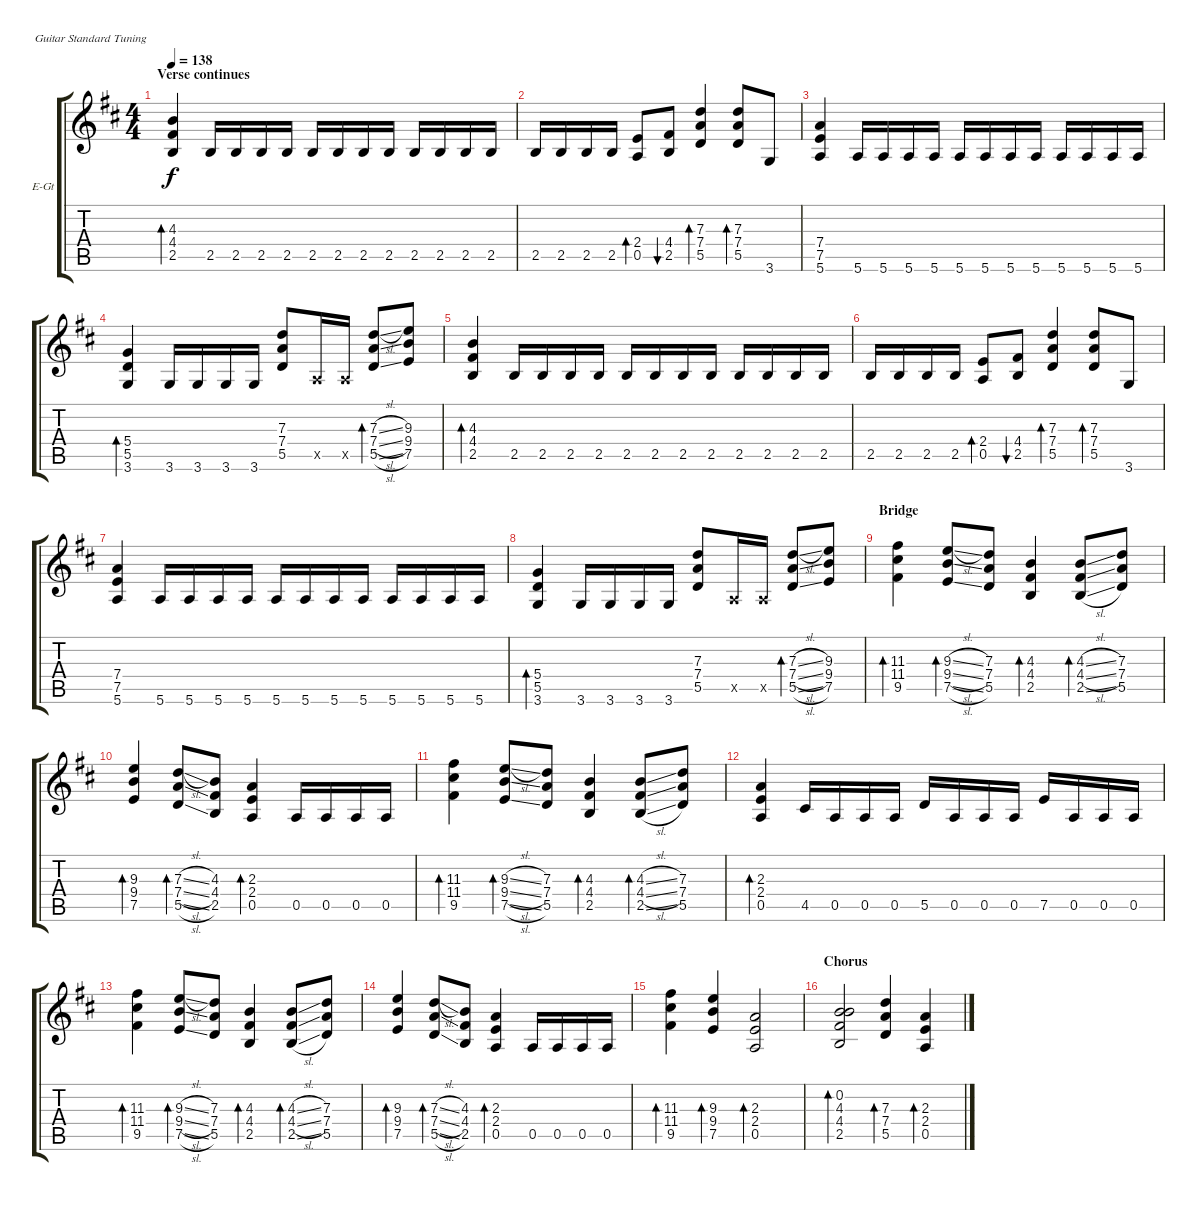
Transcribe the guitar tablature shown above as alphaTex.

\defaultSystemsLayout 4
\bracketExtendMode groupsimilarinstruments
\firstSystemTrackNameOrientation horizontal
\otherSystemsTrackNameOrientation horizontal
\track ("Electric Guitar" "E-Gt") {instrument distortionguitar}
\staff {score tabs}
\tuning (E4 B3 G3 D3 A2 E2)
\ts (4 4)
\section ("" "Verse continues")
\tempo 138
\clef g2
\ks d
(2.5 4.4 4.3).4{bd 30 dy f} 2.5.16 2.5.16 2.5.16 2.5.16 2.5.16 2.5.16 2.5.16 2.5.16 2.5.16 2.5.16 2.5.16 2.5.16 |
2.5.16 2.5.16 2.5.16 2.5.16 (0.5 2.4).8{bd 30} (2.5 4.4).8{bu 30} (5.5 7.4 7.3).4{bd 30} (5.5 7.4 7.3).8{bd 30} 3.6.8 |
(5.6 7.5 7.4).4 5.6.16 5.6.16 5.6.16 5.6.16 5.6.16 5.6.16 5.6.16 5.6.16 5.6.16 5.6.16 5.6.16 5.6.16 |
(3.6 5.5 5.4).4{bd 30} 3.6.16 3.6.16 3.6.16 3.6.16 (5.5 7.4 7.3).8 0.5{x}.16 0.5{x}.16 (5.5{sl} 7.4{sl} 7.3{sl}).8{bd 30} (7.5 9.4 9.3).8 |
(2.5 4.4 4.3).4{bd 30} 2.5.16 2.5.16 2.5.16 2.5.16 2.5.16 2.5.16 2.5.16 2.5.16 2.5.16 2.5.16 2.5.16 2.5.16 |
2.5.16 2.5.16 2.5.16 2.5.16 (0.5 2.4).8{bd 30} (2.5 4.4).8{bu 30} (5.5 7.4 7.3).4{bd 30} (5.5 7.4 7.3).8{bd 30} 3.6.8 |
(5.6 7.5 7.4).4 5.6.16 5.6.16 5.6.16 5.6.16 5.6.16 5.6.16 5.6.16 5.6.16 5.6.16 5.6.16 5.6.16 5.6.16 |
(3.6 5.5 5.4).4{bd 30} 3.6.16 3.6.16 3.6.16 3.6.16 (5.5 7.4 7.3).8 0.5{x}.16 0.5{x}.16 (5.5{sl} 7.4{sl} 7.3{sl}).8{bd 30} (7.5 9.4 9.3).8 |
\section ("" "Bridge")
(9.5 11.4 11.3).4{bd 30} (7.5{sl} 9.4{sl} 9.3{sl}).8{bd 30} (5.5 7.4 7.3).8 (2.5 4.4 4.3).4{bd 30} (4.3{sl} 4.4{sl} 2.5{sl}).8{bd 30} (5.5 7.4 7.3).8 |
(7.5 9.4 9.3).4{bd 30} (5.5{sl} 7.4{sl} 7.3{sl}).8{bd 30} (2.5 4.4 4.3).8 (0.5 2.4 2.3).4{bd 30} 0.5.16 0.5.16 0.5.16 0.5.16 |
(9.5 11.4 11.3).4{bd 30} (7.5{sl} 9.4{sl} 9.3{sl}).8{bd 30} (5.5 7.4 7.3).8 (2.5 4.4 4.3).4{bd 30} (4.3{sl} 4.4{sl} 2.5{sl}).8{bd 30} (5.5 7.4 7.3).8 |
(0.5 2.4 2.3).4{bd 30} 4.5.16 0.5.16 0.5.16 0.5.16 5.5.16 0.5.16 0.5.16 0.5.16 7.5.16 0.5.16 0.5.16 0.5.16 |
(9.5 11.4 11.3).4{bd 30} (7.5{sl} 9.4{sl} 9.3{sl}).8{bd 30} (5.5 7.4 7.3).8 (2.5 4.4 4.3).4{bd 30} (4.3{sl} 4.4{sl} 2.5{sl}).8{bd 30} (5.5 7.4 7.3).8 |
(7.5 9.4 9.3).4{bd 30} (5.5{sl} 7.4{sl} 7.3{sl}).8{bd 30} (2.5 4.4 4.3).8 (0.5 2.4 2.3).4{bd 30} 0.5.16 0.5.16 0.5.16 0.5.16 |
(9.5 11.4 11.3).4{bd 30} (7.5 9.4 9.3).4{bd 30} (0.5 2.4 2.3).2{bd 30} |
\section ("" "Chorus")
(2.5 4.4 4.3 0.2).2{bd 30} (5.5 7.4 7.3).4{bd 30} (0.5 2.4 2.3).4{bd 30}
